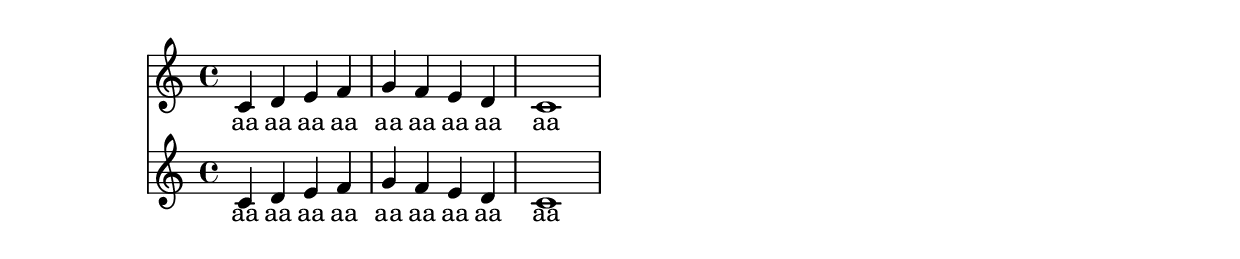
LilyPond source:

%% DO NOT EDIT this file manually; it is automatically
%% generated from LSR http://lsr.dsi.unimi.it
%% Make any changes in LSR itself, or in Documentation/snippets/new/ ,
%% and then run scripts/auxiliar/makelsr.py
%%
%% This file is in the public domain.
\version "2.14.2"

\header {
  lsrtags = "correction-wanted, vocal-music, workaround, text, spacing"

%% Translation of GIT committish: b482c3e5b56c3841a88d957e0ca12964bd3e64fa
  texidoces = "
Este fragmento de código muestra cómo situar la línea de base de la
letra más cerca del pentagrama.

"
  doctitlees = "Ajuste del especiado vertical de la letra"


%% Translation of GIT committish: 9a65042d49324f2e3dff18c4b0858def81232eea
  texidocfr = "
Cet extrait illustre la manière de rapprocher la ligne de paroles
de la portée.

"
  doctitlefr = "Ajustement de l'espacement vertical des paroles"


  texidoc = "
This snippet shows how to bring the lyrics line closer to the staff.

"
  doctitle = "Adjusting lyrics vertical spacing"
} % begin verbatim

% Default layout:
<<
  \new Staff \new Voice = melody \relative c' {
    c4 d e f
    g4 f e d
    c1
  }
  \new Lyrics \lyricsto melody { aa aa aa aa aa aa aa aa aa }

  \new Staff {
    \new Voice = melody \relative c' {
      c4 d e f
      g4 f e d
      c1
    }
  }
  % Reducing the minimum space below the staff and above the lyrics:
  \new Lyrics \with {
    \override VerticalAxisGroup #'nonstaff-relatedstaff-spacing = #'((basic-distance . 1))
  }
  \lyricsto melody { aa aa aa aa aa aa aa aa aa }
>>
